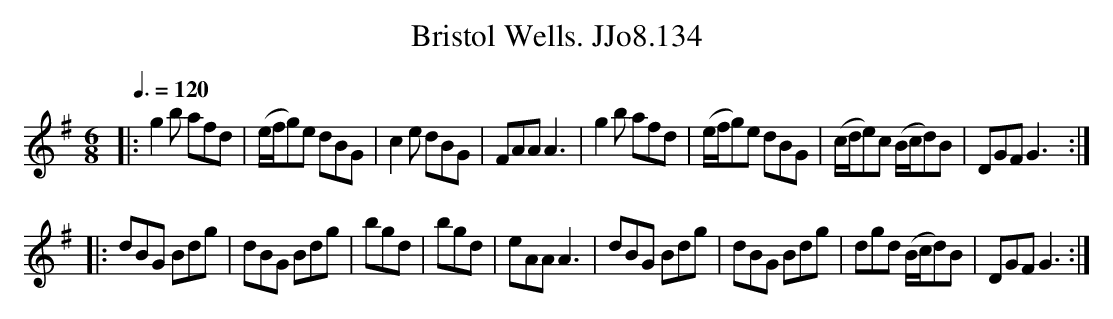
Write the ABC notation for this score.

X:1
T:Bristol Wells. JJo8.134
M:6/8
L:1/8
Q:3/8=120
K:G
|:g2b afd|(e/f/g)e dBG|c2e dBG|FAAA3|g2b afd|(e/f/g)e dBG|(c/d/e)c (B/c/d)B|DGFG3:|
|:dBG Bdg|dBG Bdg|bgd|bgd|eAAA3|dBG Bdg|dBG Bdg|dgd (B/c/d)B|DGFG3:|
